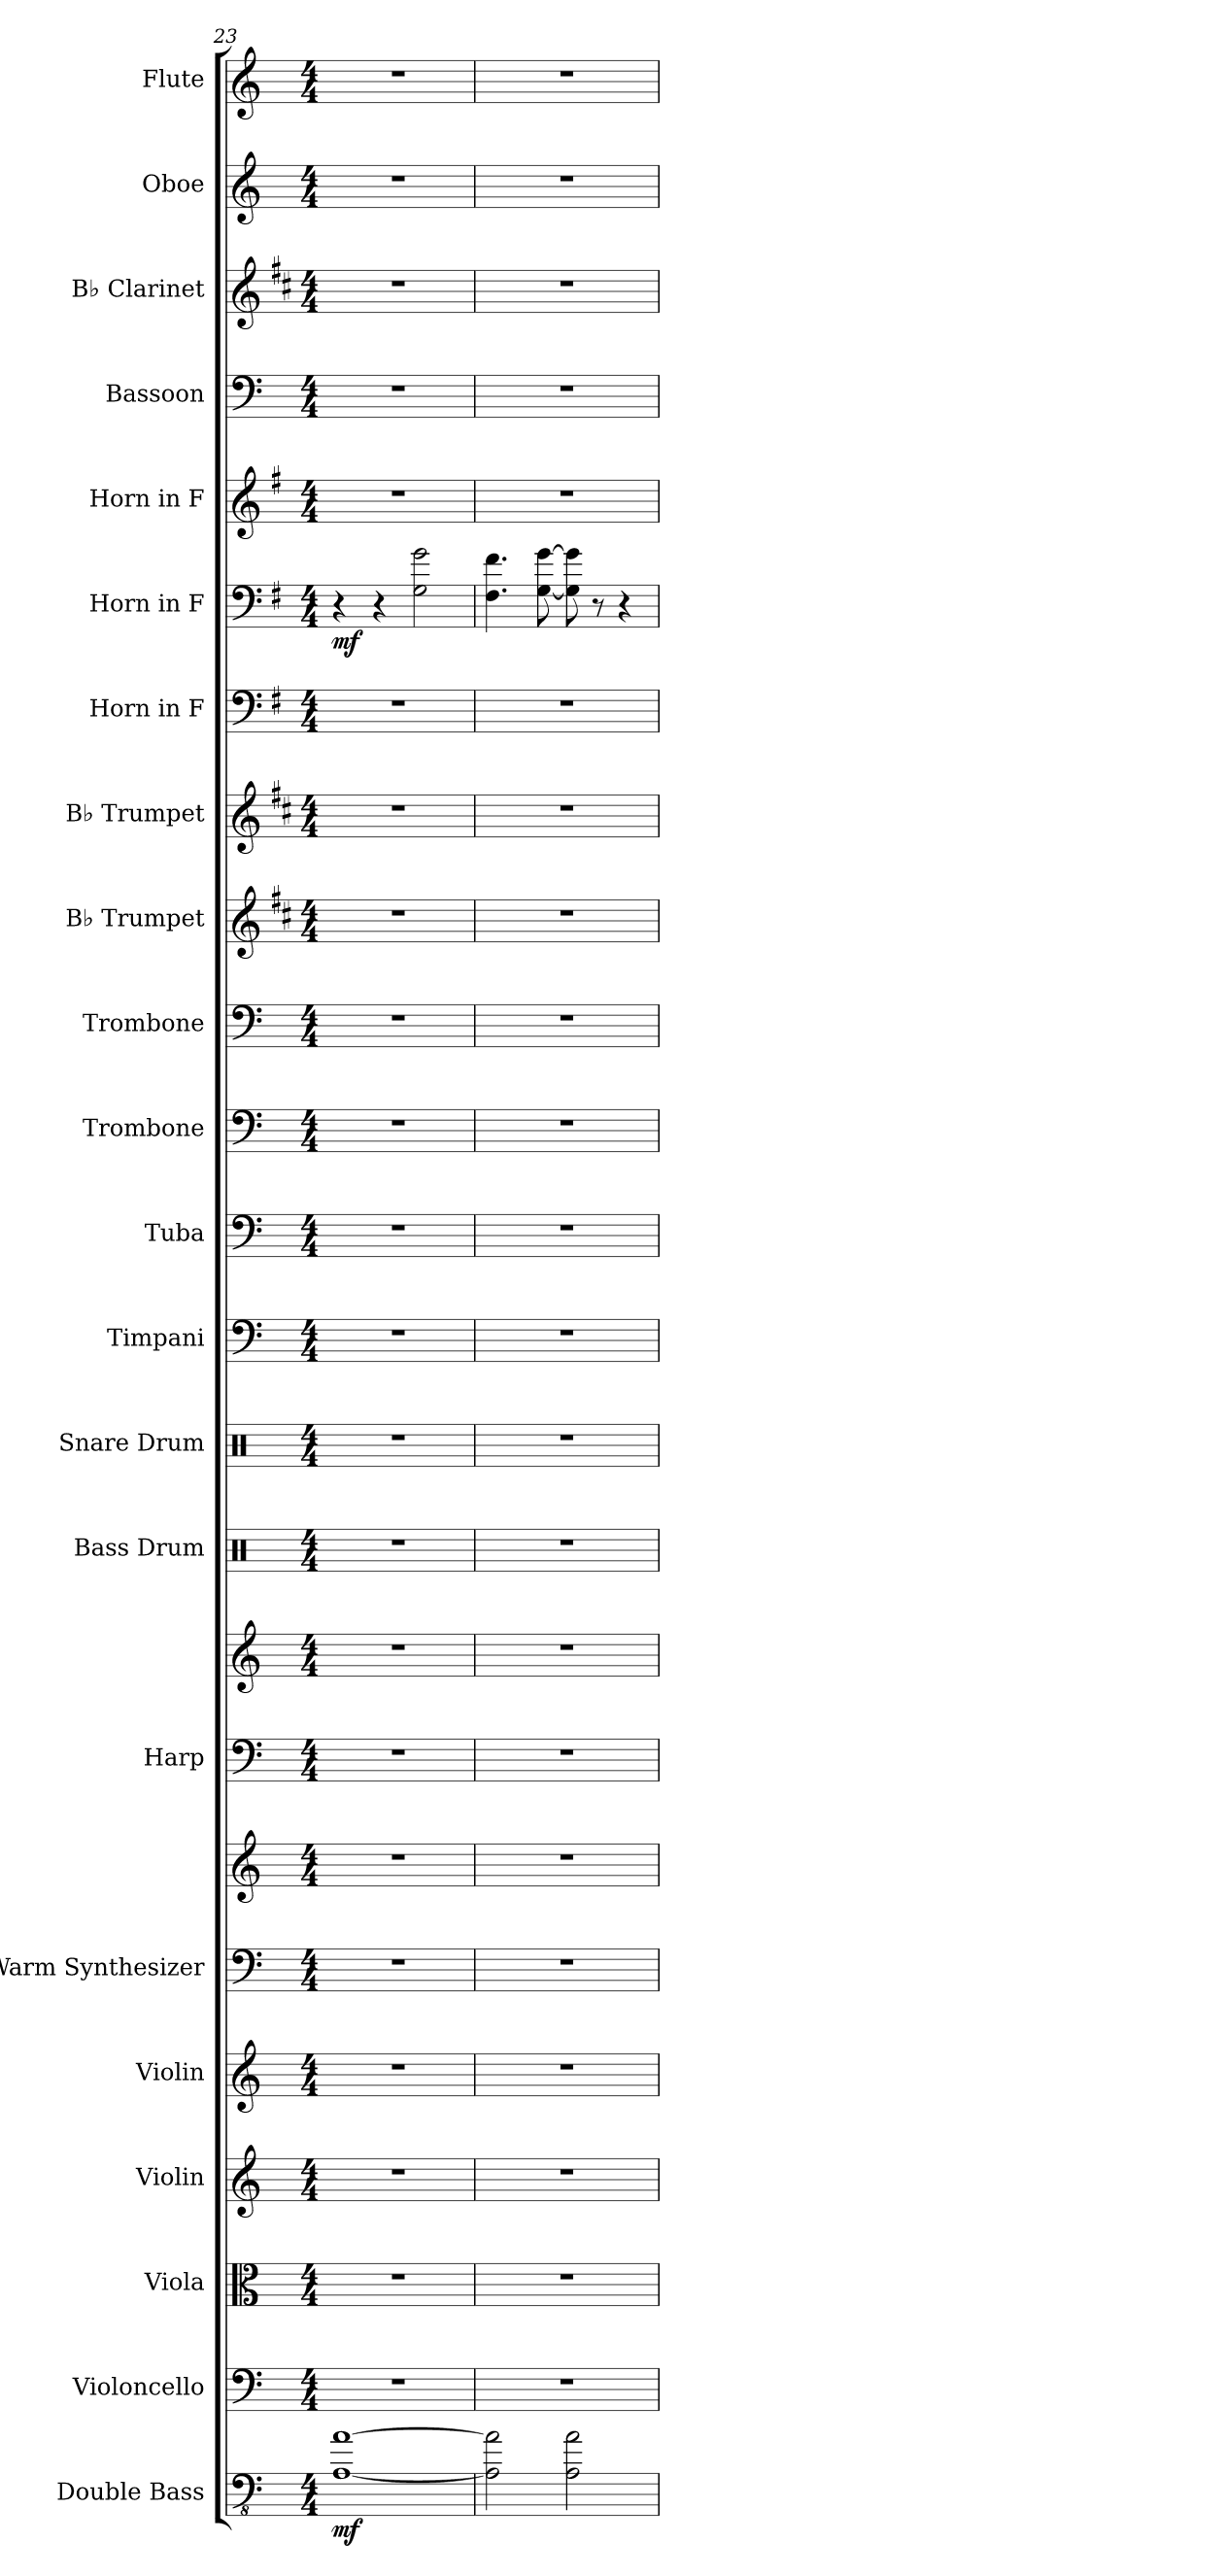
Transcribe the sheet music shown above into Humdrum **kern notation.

**kern	**dynam	**kern	**kern	**kern	**kern	**kern	**kern	**kern	**kern	**kern	**kern	**kern	**kern	**kern	**kern	**kern	**kern	**kern	**kern	**dynam	**kern	**kern	**kern	**kern	**kern
*part22	*part22	*part21	*part20	*part19	*part18	*part17	*part17	*part16	*part16	*part15	*part14	*part13	*part12	*part11	*part10	*part9	*part8	*part7	*part6	*part6	*part5	*part4	*part3	*part2	*part1
*staff24	*staff24	*staff23	*staff22	*staff21	*staff20	*staff19	*staff18	*staff17	*staff16	*staff15	*staff14	*staff13	*staff12	*staff11	*staff10	*staff9	*staff8	*staff7	*staff6	*staff6	*staff5	*staff4	*staff3	*staff2	*staff1
*I"Double Bass	*	*I"Violoncello	*I"Viola	*I"Violin	*I"Violin	*I"Warm Synthesizer	*	*I"Harp	*	*I"Bass Drum	*I"Snare Drum	*I"Timpani	*I"Tuba	*I"Trombone	*I"Trombone	*I"B♭ Trumpet	*I"B♭ Trumpet	*I"Horn in F	*I"Horn in F	*	*I"Horn in F	*I"Bassoon	*I"B♭ Clarinet	*I"Oboe	*I"Flute
*I'Db.	*	*I'Vc.	*I'Vla.	*I'Vln.	*I'Vln.	*I'Synth.	*	*I'Hrp.	*	*I'B. Dr.	*I'Sn. Dr.	*I'Timp.	*I'Tba.	*I'Tbn.	*I'Tbn.	*I'B♭ Tpt.	*I'B♭ Tpt.	*	*	*	*	*I'Bsn.	*I'B♭ Cl.	*I'Ob.	*I'Fl.
*clefFv4	*	*clefF4	*clefC3	*clefG2	*clefG2	*clefF4	*clefG2	*clefF4	*clefG2	*clefX	*clefX	*clefF4	*clefF4	*clefF4	*clefF4	*clefG2	*clefG2	*clefF4	*clefF4	*	*clefG2	*clefF4	*clefG2	*clefG2	*clefG2
*ITrd7c12	*	*	*	*	*	*	*	*	*	*	*	*	*	*	*	*ITrd1c2	*ITrd1c2	*ITrd4c7	*ITrd4c7	*	*ITrd4c7	*	*ITrd1c2	*	*
*k[]	*	*k[]	*k[]	*k[]	*k[]	*k[]	*k[]	*k[]	*k[]	*k[]	*k[]	*k[]	*k[]	*k[]	*k[]	*k[]	*k[]	*k[]	*k[]	*	*k[]	*k[]	*k[]	*k[]	*k[]
*M4/4	*	*M4/4	*M4/4	*M4/4	*M4/4	*M4/4	*M4/4	*M4/4	*M4/4	*M4/4	*M4/4	*M4/4	*M4/4	*M4/4	*M4/4	*M4/4	*M4/4	*M4/4	*M4/4	*	*M4/4	*M4/4	*M4/4	*M4/4	*M4/4
=23	=23	=23	=23	=23	=23	=23	=23	=23	=23	=23	=23	=23	=23	=23	=23	=23	=23	=23	=23	=23	=23	=23	=23	=23	=23
!	!LO:DY:b	!	!	!	!	!	!	!	!	!	!	!	!	!	!	!	!	!	!	!LO:DY:b	!	!	!	!	!
[1AAA [1AA	mf	1r	1r	1r	1r	1r	1r	1r	1r	1r	1r	1r	1r	1r	1r	1r	1r	1r	4r	mf	1r	1r	1r	1r	1r
.	.	.	.	.	.	.	.	.	.	.	.	.	.	.	.	.	.	.	4r	.	.	.	.	.	.
.	.	.	.	.	.	.	.	.	.	.	.	.	.	.	.	.	.	.	2C\ 2c\	.	.	.	.	.	.
=24	=24	=24	=24	=24	=24	=24	=24	=24	=24	=24	=24	=24	=24	=24	=24	=24	=24	=24	=24	=24	=24	=24	=24	=24	=24
2AAA\] 2AA\]	.	1r	1r	1r	1r	1r	1r	1r	1r	1r	1r	1r	1r	1r	1r	1r	1r	1r	4.BB\ 4.B\	.	1r	1r	1r	1r	1r
.	.	.	.	.	.	.	.	.	.	.	.	.	.	.	.	.	.	.	[8C\ [8c\	.	.	.	.	.	.
2AAA\ 2AA\	.	.	.	.	.	.	.	.	.	.	.	.	.	.	.	.	.	.	8C\] 8c\]	.	.	.	.	.	.
.	.	.	.	.	.	.	.	.	.	.	.	.	.	.	.	.	.	.	8r	.	.	.	.	.	.
.	.	.	.	.	.	.	.	.	.	.	.	.	.	.	.	.	.	.	4r	.	.	.	.	.	.
=	=	=	=	=	=	=	=	=	=	=	=	=	=	=	=	=	=	=	=	=	=	=	=	=	=
*-	*-	*-	*-	*-	*-	*-	*-	*-	*-	*-	*-	*-	*-	*-	*-	*-	*-	*-	*-	*-	*-	*-	*-	*-	*-
